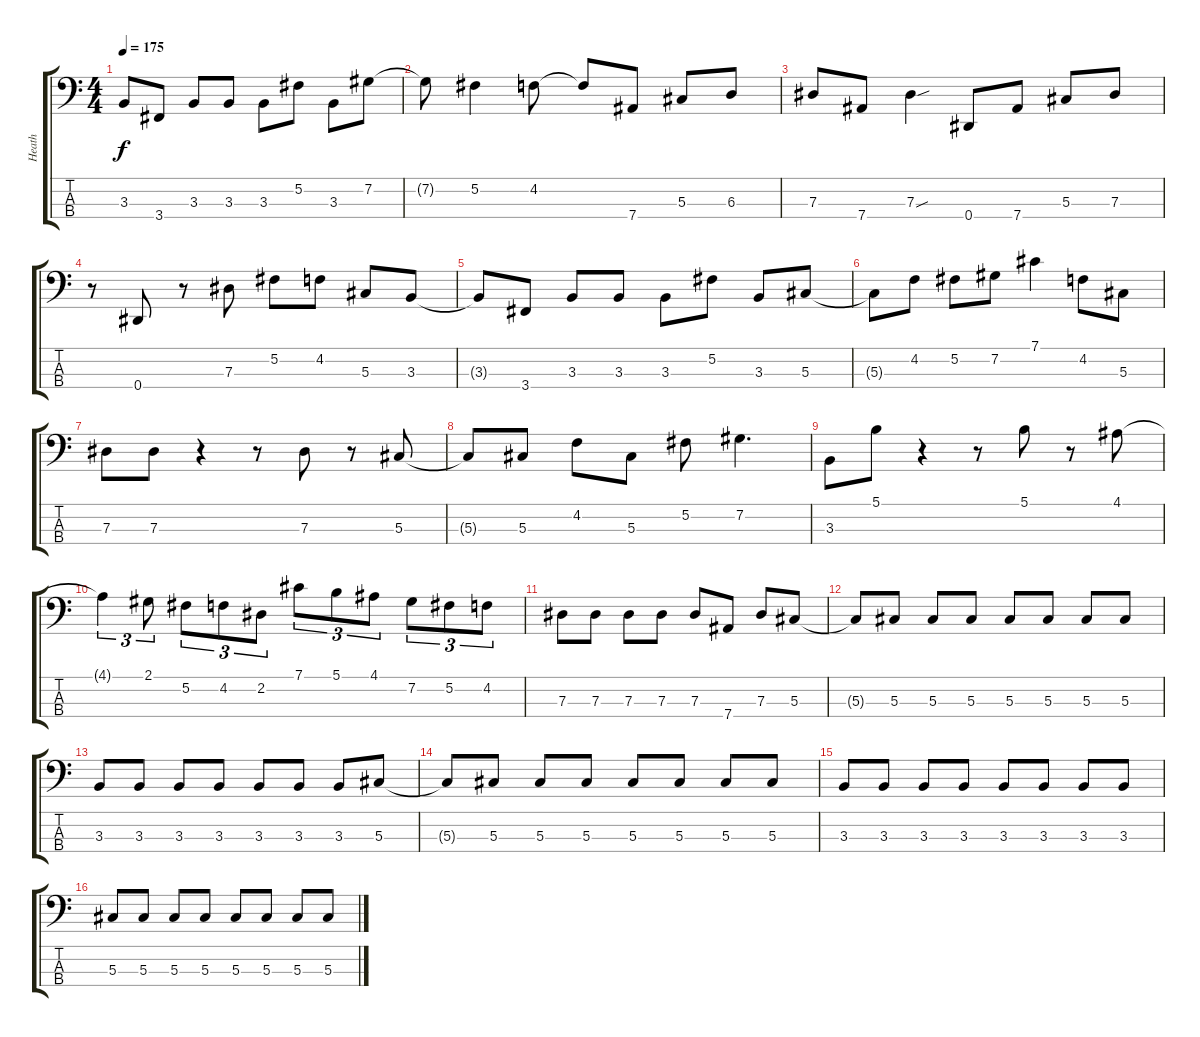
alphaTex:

\track ("Heath" "Heath") {instrument electricbasspick}
\staff {score tabs}
\tuning (Gb2 Db2 Ab1 Eb1) {hide}
\ts (4 4)
\tempo 175
\clef f4
\ks c
3.3{t}.8{dy f} 3.4.8 3.3.8 3.3.8 3.3.8 5.2.8 3.3.8 7.2.8 |
7.2{t}.8 5.2.4 4.2.8 4.2{t}.8 7.4.8 5.3.8 6.3.8 |
7.3.8 7.4.8 7.3{sou}.4 0.4.8 7.4.8 5.3.8 7.3.8 |
r.8 0.4.8 r.8 7.3.8 5.2.8 4.2.8 5.3.8 3.3.8 |
3.3{t}.8 3.4.8 3.3.8 3.3.8 3.3.8 5.2.8 3.3.8 5.3.8 |
5.3{t}.8 4.2.8 5.2.8 7.2.8 7.1.4 4.2.8 5.3.8 |
7.3.8 7.3.8 r.4 r.8 7.3.8 r.8 5.3.8 |
5.3{t}.8 5.3.8 4.2.8 5.3.8 5.2.8 7.2.4{d} |
3.3.8 5.1.8 r.4 r.8 5.1.8 r.8 4.1.8 |
4.1{t}.4{tu (3 2)} 2.1.8{tu (3 2)} 5.2.8{tu (3 2)} 4.2.8{tu (3 2)} 2.2.8{tu (3 2)} 7.1.8{tu (3 2)} 5.1.8{tu (3 2)} 4.1.8{tu (3 2)} 7.2.8{tu (3 2)} 5.2.8{tu (3 2)} 4.2.8{tu (3 2)} |
7.3.8 7.3.8 7.3.8 7.3.8 7.3.8 7.4.8 7.3.8 5.3.8 |
5.3{t}.8 5.3.8 5.3.8 5.3.8 5.3.8 5.3.8 5.3.8 5.3.8 |
3.3.8 3.3.8 3.3.8 3.3.8 3.3.8 3.3.8 3.3.8 5.3.8 |
5.3{t}.8 5.3.8 5.3.8 5.3.8 5.3.8 5.3.8 5.3.8 5.3.8 |
3.3.8 3.3.8 3.3.8 3.3.8 3.3.8 3.3.8 3.3.8 3.3.8 |
5.3.8 5.3.8 5.3.8 5.3.8 5.3.8 5.3.8 5.3.8 5.3.8
